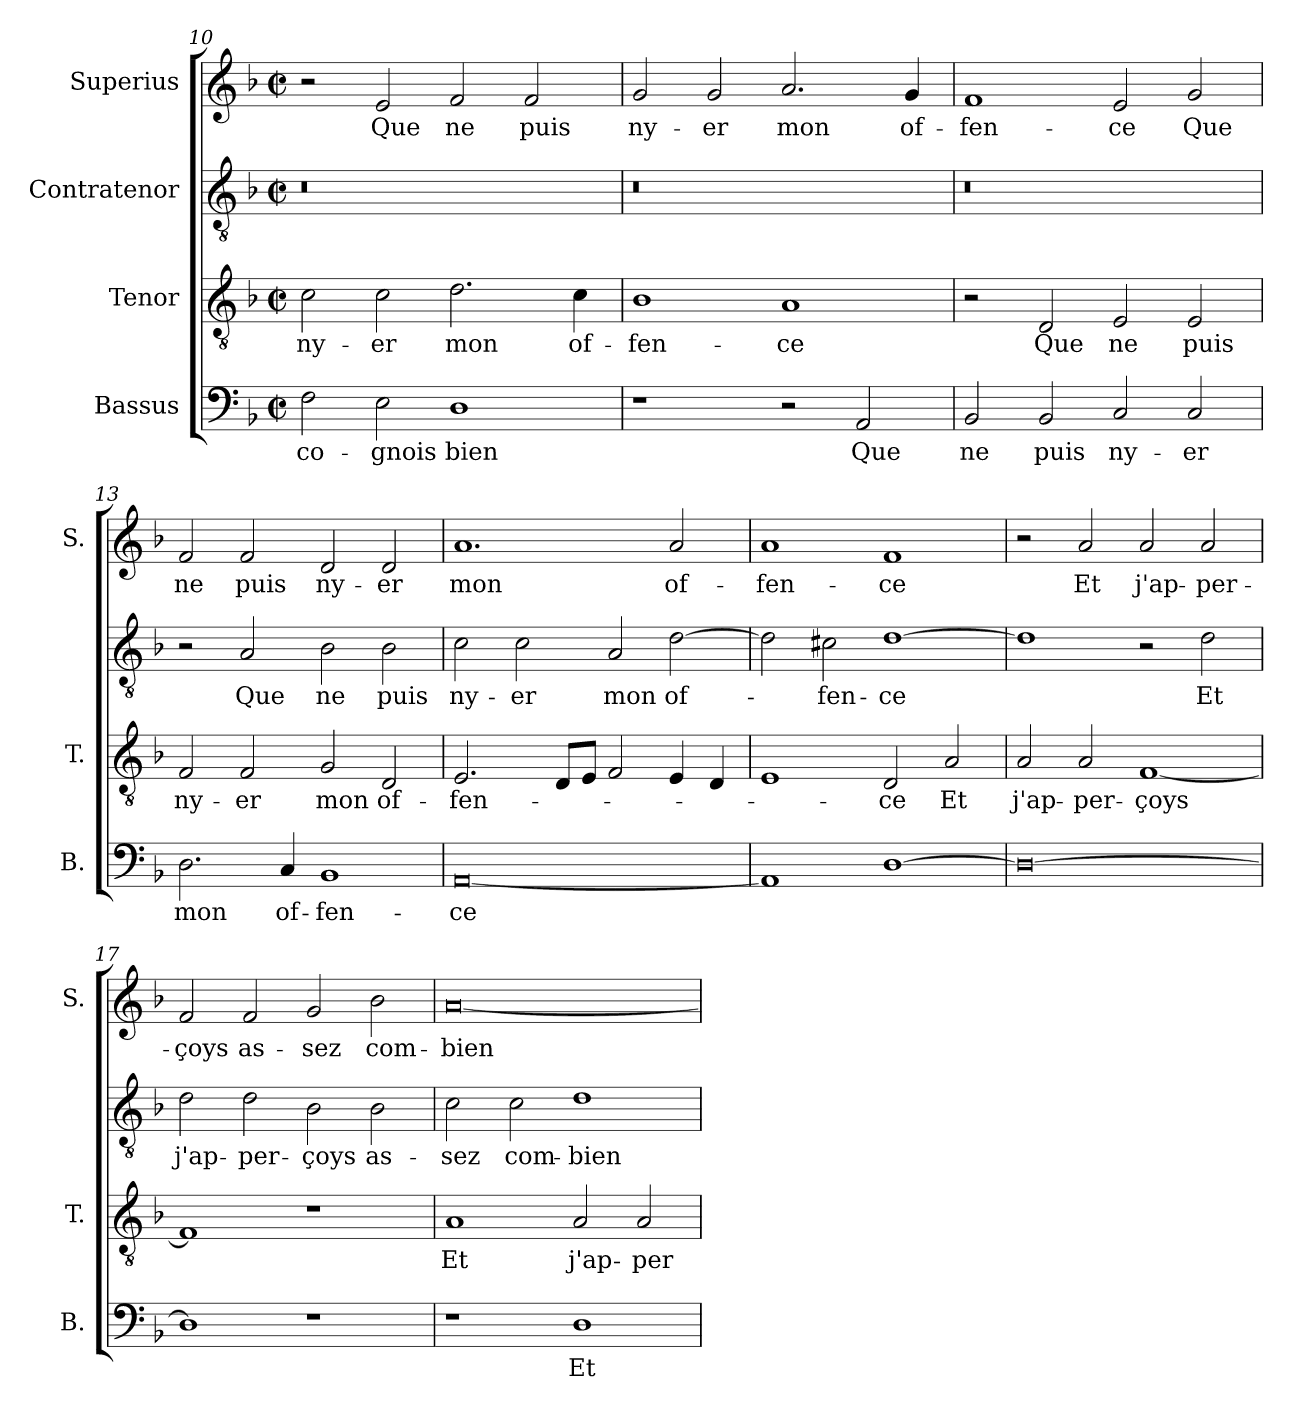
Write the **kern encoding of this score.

**kern	**text	**kern	**text	**kern	**text	**kern	**text
*part4	*part4	*part3	*part3	*part2	*part2	*part1	*part1
*staff4	*staff4	*staff3	*staff3	*staff2	*staff2	*staff1	*staff1
*I"Bassus	*	*I"Tenor	*	*I"Contratenor	*	*I"Superius	*
*I'B.	*	*I'T.	*	*	*	*I'S.	*
*clefF4	*	*clefGv2	*	*clefGv2	*	*clefG2	*
*k[b-]	*	*k[b-]	*	*k[b-]	*	*k[b-]	*
*F:	*	*F:	*	*F:	*	*F:	*
*M2/2	*	*M2/2	*	*M2/2	*	*M2/2	*
*met(c|)	*	*met(c|)	*	*met(c|)	*	*met(c|)	*
=10	=10	=10	=10	=10	=10	=10	=10
!	!	!	!	!LO:N:vis=0	!	!	!
2F\	co-	2c\	ny-	1r	.	2r	.
2E\	-gnois	2c\	-er	.	.	2e/	Que
1D\	bien	2.d\	mon	1ryy	.	2f/	ne
.	.	.	.	.	.	2f/	puis
.	.	4c\	of-	.	.	.	.
!!LO:LB:g=z
=11	=11	=11	=11	=11	=11	=11	=11
!	!	!	!	!LO:N:vis=0	!	!	!
1r	.	1B-\	-fen-	1r	.	2g/	ny-
.	.	.	.	.	.	2g/	-er
2r	.	1A/	-ce	1ryy	.	2.a/	mon
2AA/	Que	.	.	.	.	.	.
.	.	.	.	.	.	4g/	of-
=12	=12	=12	=12	=12	=12	=12	=12
!	!	!	!	!LO:N:vis=0	!	!	!
2BB-/	ne	2r	.	1r	.	1f/	-fen-
2BB-/	puis	2D/	Que	.	.	.	.
2C/	ny-	2E/	ne	1ryy	.	2e/	-ce
2C/	-er	2E/	puis	.	.	2g/	Que
=13	=13	=13	=13	=13	=13	=13	=13
2.D\	mon	2F/	ny-	2r	.	2f/	ne
.	.	2F/	-er	2A/	Que	2f/	puis
4C/	of-	.	.	.	.	.	.
1BB-/	-fen-	2G/	mon	2B-\	ne	2d/	ny-
.	.	2D/	of-	2B-\	puis	2d/	-er
=14	=14	=14	=14	=14	=14	=14	=14
[0AA/	-ce	2.E/	-fen-	2c\	ny-	1.a/	mon
.	.	.	.	2c\	-er	.	.
.	.	8D/L	.	.	.	.	.
.	.	8E/J	.	.	.	.	.
.	.	2F/	.	2A/	mon	.	.
.	.	4E/	.	[2d\	of-	2a/	of-
.	.	4D/	.	.	.	.	.
=15	=15	=15	=15	=15	=15	=15	=15
1AA/]	.	1E/	.	2d\]	.	1a/	-fen-
.	.	.	.	2c#X\	-fen-	.	.
[1D\	.	2D/	-ce	[1d\	-ce	1f/	-ce
.	.	2A/	Et	.	.	.	.
!!LO:PB:g=z
=16	=16	=16	=16	=16	=16	=16	=16
0D\_	.	2A/	j'ap-	1d\]	.	2r	.
.	.	2A/	-per-	.	.	2a/	Et
.	.	[1F/	-çoys	2r	.	2a/	j'ap-
.	.	.	.	2d\	Et	2a/	-per-
=17	=17	=17	=17	=17	=17	=17	=17
1D\]	.	1F/]	.	2d\	j'ap-	2f/	-çoys
.	.	.	.	2d\	-per-	2f/	as-
1r	.	1r	.	2B-\	-çoys	2g/	-sez
.	.	.	.	2B-\	as-	2b-\	com-
=18	=18	=18	=18	=18	=18	=18	=18
1r	.	1A/	Et	2c\	-sez	[0a/	-bien
.	.	.	.	2c\	com-	.	.
1D\	Et	2A/	j'ap-	1d\	-bien	.	.
.	.	2A/	-per-	.	.	.	.
=	=	=	=	=	=	=	=
*-	*-	*-	*-	*-	*-	*-	*-
